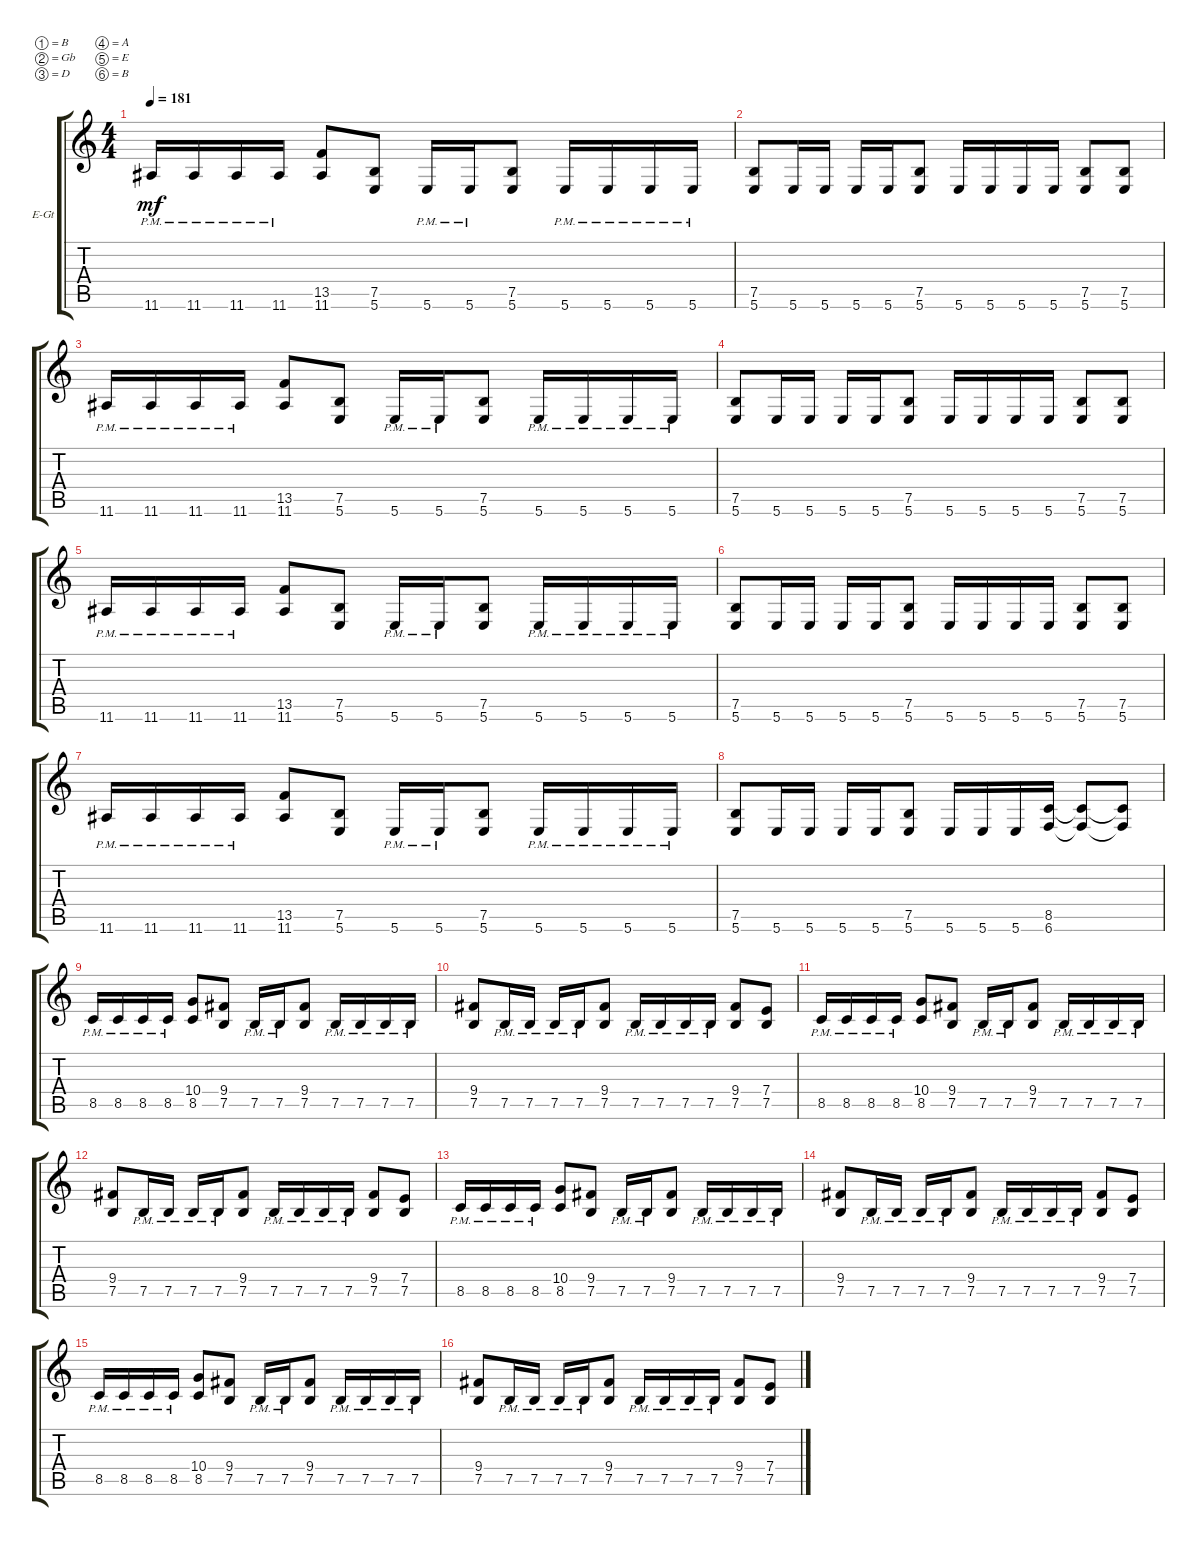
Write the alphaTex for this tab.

\bracketExtendMode groupsimilarinstruments
\firstSystemTrackNameOrientation horizontal
\otherSystemsTrackNameOrientation horizontal
\track ("Electric Guitar" "E-Gt") {solo instrument distortionguitar}
\staff {score tabs}
\tuning (B3 Gb3 D3 A2 E2 B1)
\ts (4 4)
\tempo 181
\clef g2
\ks c
11.6{pm}.16{dy mf} 11.6{pm}.16 11.6{pm}.16 11.6{pm}.16 (13.5 11.6).8 (7.5 5.6).8 5.6{pm}.16 5.6{pm}.16 (7.5 5.6).8 5.6{pm}.16 5.6{pm}.16 5.6{pm}.16 5.6{pm}.16 |
(7.5 5.6).8 5.6.16 5.6.16 5.6.16 5.6.16 (7.5 5.6).8 5.6.16 5.6.16 5.6.16 5.6.16 (7.5 5.6).8 (7.5 5.6).8 |
11.6{pm}.16 11.6{pm}.16 11.6{pm}.16 11.6{pm}.16 (13.5 11.6).8 (7.5 5.6).8 5.6{pm}.16 5.6{pm}.16 (7.5 5.6).8 5.6{pm}.16 5.6{pm}.16 5.6{pm}.16 5.6{pm}.16 |
(7.5 5.6).8 5.6.16 5.6.16 5.6.16 5.6.16 (7.5 5.6).8 5.6.16 5.6.16 5.6.16 5.6.16 (7.5 5.6).8 (7.5 5.6).8 |
11.6{pm}.16 11.6{pm}.16 11.6{pm}.16 11.6{pm}.16 (13.5 11.6).8 (7.5 5.6).8 5.6{pm}.16 5.6{pm}.16 (7.5 5.6).8 5.6{pm}.16 5.6{pm}.16 5.6{pm}.16 5.6{pm}.16 |
(7.5 5.6).8 5.6.16 5.6.16 5.6.16 5.6.16 (7.5 5.6).8 5.6.16 5.6.16 5.6.16 5.6.16 (7.5 5.6).8 (7.5 5.6).8 |
11.6{pm}.16 11.6{pm}.16 11.6{pm}.16 11.6{pm}.16 (13.5 11.6).8 (7.5 5.6).8 5.6{pm}.16 5.6{pm}.16 (7.5 5.6).8 5.6{pm}.16 5.6{pm}.16 5.6{pm}.16 5.6{pm}.16 |
(7.5 5.6).8 5.6.16 5.6.16 5.6.16 5.6.16 (7.5 5.6).8 5.6.16 5.6.16 5.6.16 (8.5 6.6).16 (8.5{t} 6.6{t}).8 (8.5{t} 6.6{t}).8 |
8.5{pm}.16 8.5{pm}.16 8.5{pm}.16 8.5{pm}.16 (10.4 8.5).8 (9.4 7.5).8 7.5{pm}.16 7.5{pm}.16 (9.4 7.5).8 7.5{pm}.16 7.5{pm}.16 7.5{pm}.16 7.5{pm}.16 |
(9.4 7.5).8 7.5{pm}.16 7.5{pm}.16 7.5{pm}.16 7.5{pm}.16 (9.4 7.5).8 7.5{pm}.16 7.5{pm}.16 7.5{pm}.16 7.5{pm}.16 (9.4 7.5).8 (7.4 7.5).8 |
8.5{pm}.16 8.5{pm}.16 8.5{pm}.16 8.5{pm}.16 (10.4 8.5).8 (9.4 7.5).8 7.5{pm}.16 7.5{pm}.16 (9.4 7.5).8 7.5{pm}.16 7.5{pm}.16 7.5{pm}.16 7.5{pm}.16 |
(9.4 7.5).8 7.5{pm}.16 7.5{pm}.16 7.5{pm}.16 7.5{pm}.16 (9.4 7.5).8 7.5{pm}.16 7.5{pm}.16 7.5{pm}.16 7.5{pm}.16 (9.4 7.5).8 (7.4 7.5).8 |
8.5{pm}.16 8.5{pm}.16 8.5{pm}.16 8.5{pm}.16 (10.4 8.5).8 (9.4 7.5).8 7.5{pm}.16 7.5{pm}.16 (9.4 7.5).8 7.5{pm}.16 7.5{pm}.16 7.5{pm}.16 7.5{pm}.16 |
(9.4 7.5).8 7.5{pm}.16 7.5{pm}.16 7.5{pm}.16 7.5{pm}.16 (9.4 7.5).8 7.5{pm}.16 7.5{pm}.16 7.5{pm}.16 7.5{pm}.16 (9.4 7.5).8 (7.4 7.5).8 |
8.5{pm}.16 8.5{pm}.16 8.5{pm}.16 8.5{pm}.16 (10.4 8.5).8 (9.4 7.5).8 7.5{pm}.16 7.5{pm}.16 (9.4 7.5).8 7.5{pm}.16 7.5{pm}.16 7.5{pm}.16 7.5{pm}.16 |
(9.4 7.5).8 7.5{pm}.16 7.5{pm}.16 7.5{pm}.16 7.5{pm}.16 (9.4 7.5).8 7.5{pm}.16 7.5{pm}.16 7.5{pm}.16 7.5{pm}.16 (9.4 7.5).8 (7.4 7.5).8
